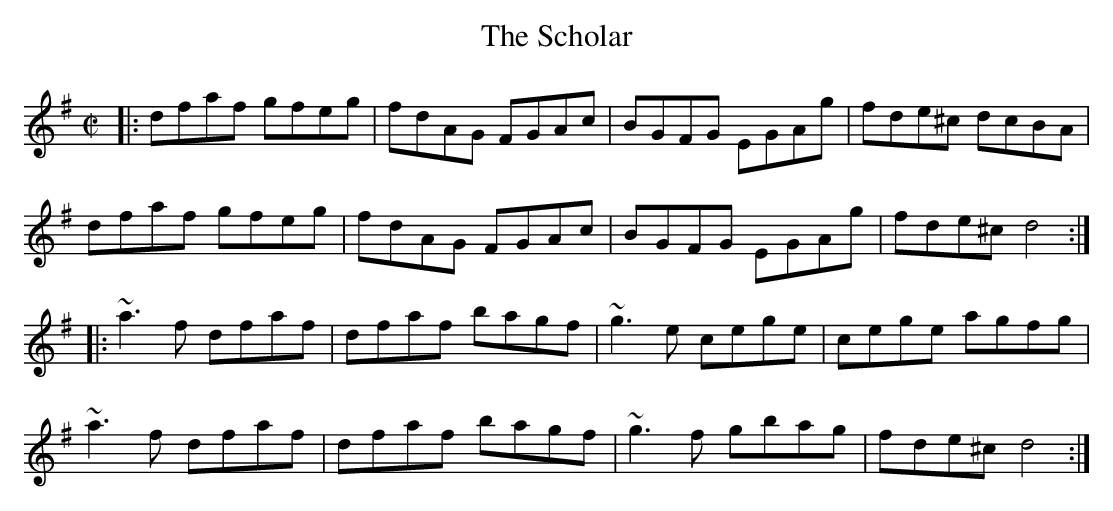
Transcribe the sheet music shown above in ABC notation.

X:1
T:Scholar, The
M:C|
K:Dmix
|: dfaf gfeg|fdAG FGAc|BGFG EGAg|fde^c dcBA|
dfaf gfeg|fdAG FGAc|BGFG EGAg| fde^c d4 :|
|:~a3f dfaf|dfaf bagf|~g3e cege|cege agfg|
~a3f dfaf|dfaf bagf|~g3f gbag| fde^c d4:|
